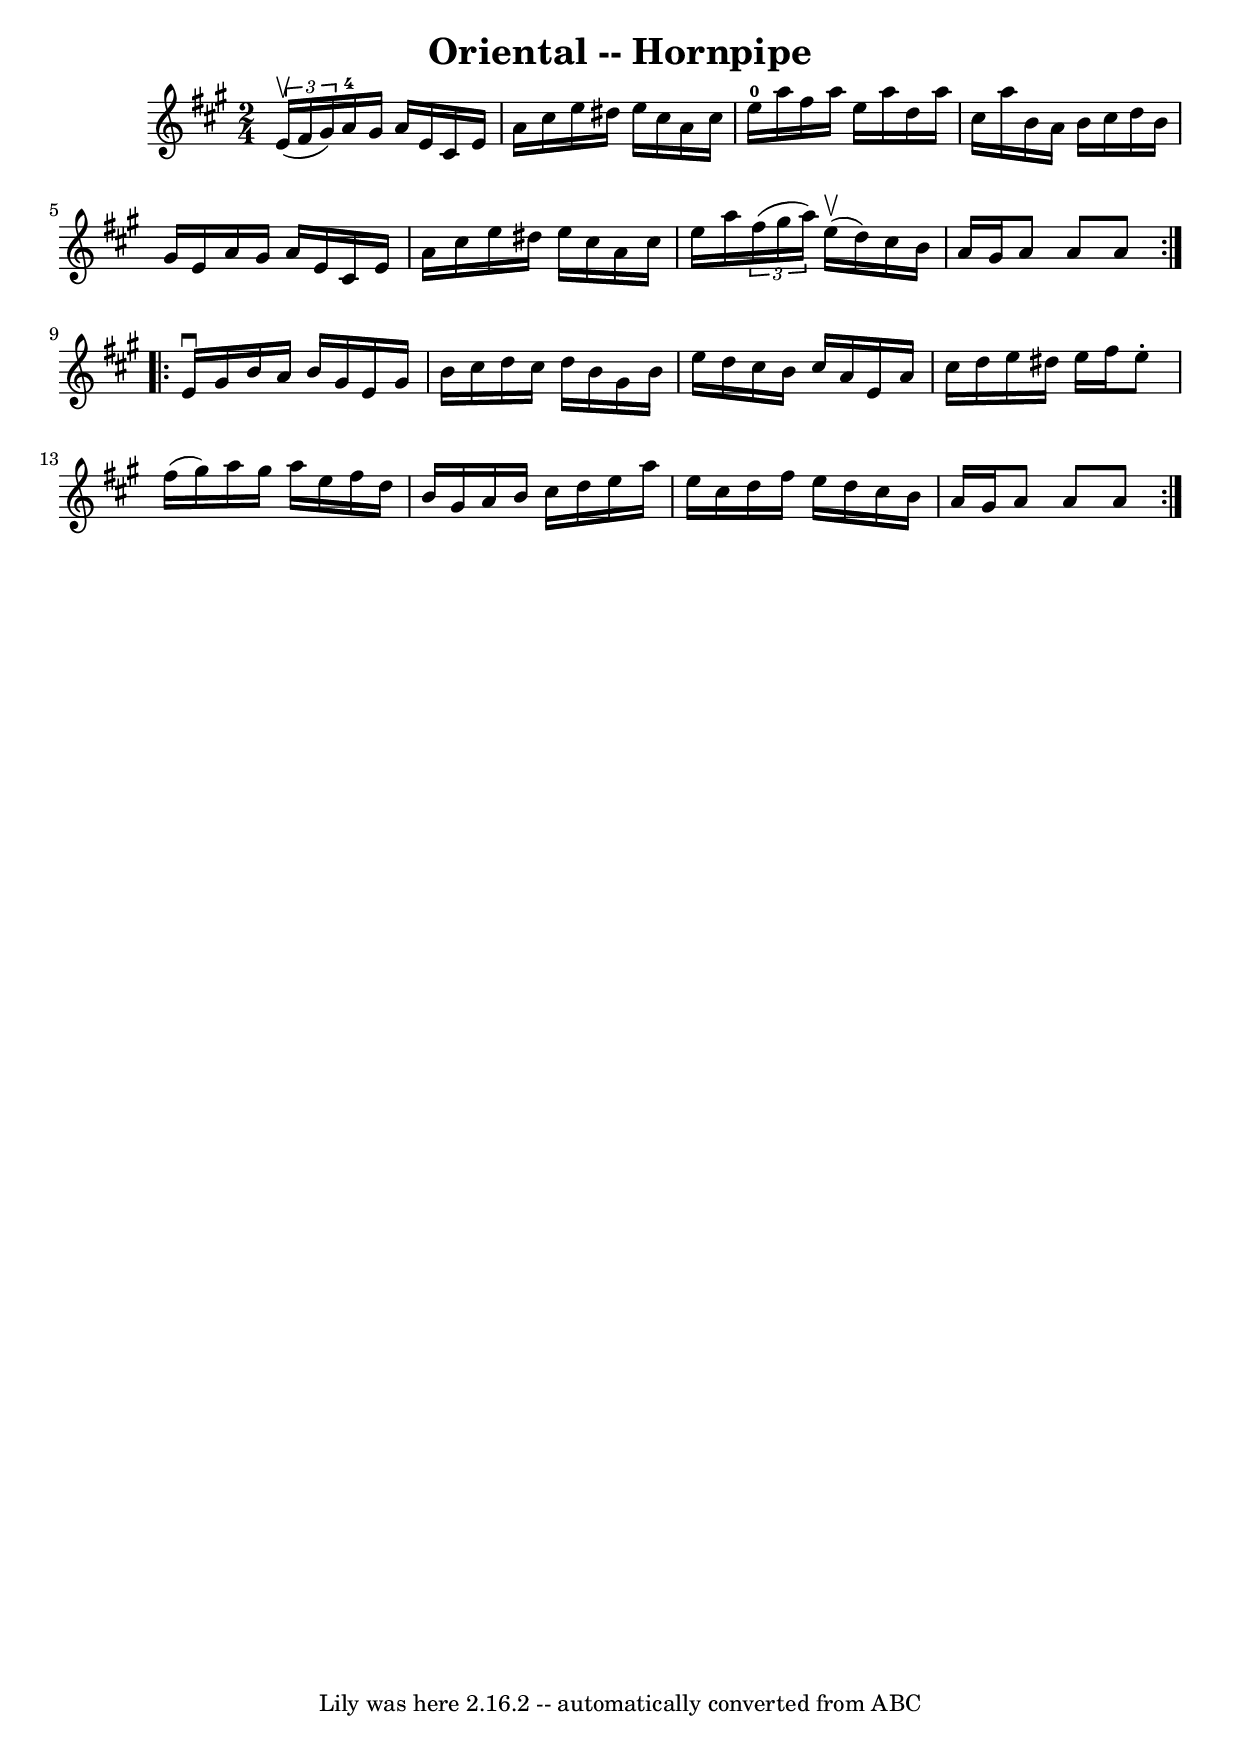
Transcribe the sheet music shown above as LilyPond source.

\version "2.16.2"
\include "Mammoth.ily"
\header {
	%% book = "Cole's 1000 Fiddle Tunes"
	crossRefNumber = "1"
	footnotes = ""
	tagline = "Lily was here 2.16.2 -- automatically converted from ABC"
	title = "Oriental -- Hornpipe"
}
voicedefault =  {


\repeat volta 2 {
\time 2/4 
\key a \major   \times 2/3 { e'16 (^\upbow fis'16 gis'16) } 
|
 a'16-4 gis'16 a'16 e'16 cis'16 e'16 a'16    
cis''16  |
 e''16 dis''16 e''16 cis''16 a'16 cis''16    
e''16-0 a''16  |
 fis''16 a''16 e''16 a''16 d''16    
a''16 cis''16 a''16  |
 b'16 a'16 b'16 cis''16 d''16  
 b'16 gis'16 e'16  |
 a'16 gis'16 a'16 e'16 cis'16 
 e'16 a'16 cis''16  |
 e''16 dis''16 e''16 cis''16    
a'16 cis''16 e''16 a''16  |
   \times 2/3 { fis''16 (
gis''16 a''16) } e''16 (^\upbow d''16) cis''16 b'16 a'16 
 gis'16  |
 a'8 a'8 a'8  }     \repeat volta 2 { e'16 
^\downbow gis'16  |
 b'16 a'16 b'16 gis'16 e'16 gis'16 
 b'16 cis''16  |
 d''16 cis''16 d''16 b'16 gis'16    
b'16 e''16 d''16  |
 cis''16 b'16 cis''16 a'16 e'16   
 a'16 cis''16 d''16  |
 e''16 dis''16 e''16 fis''16    
e''8 -. fis''16 (gis''16) |
 a''16 gis''16 a''16    
e''16 fis''16 d''16 b'16 gis'16  |
 a'16 b'16 cis''16 
 d''16 e''16 a''16 e''16 cis''16  |
 d''16 fis''16    
e''16 d''16 cis''16 b'16 a'16 gis'16  |
 a'8 a'8    
a'8  }   
}

\score{
    <<

	\context Staff="default"
	{
	    \voicedefault 
	}

    >>
	\layout {
	}
	\midi {}
}
